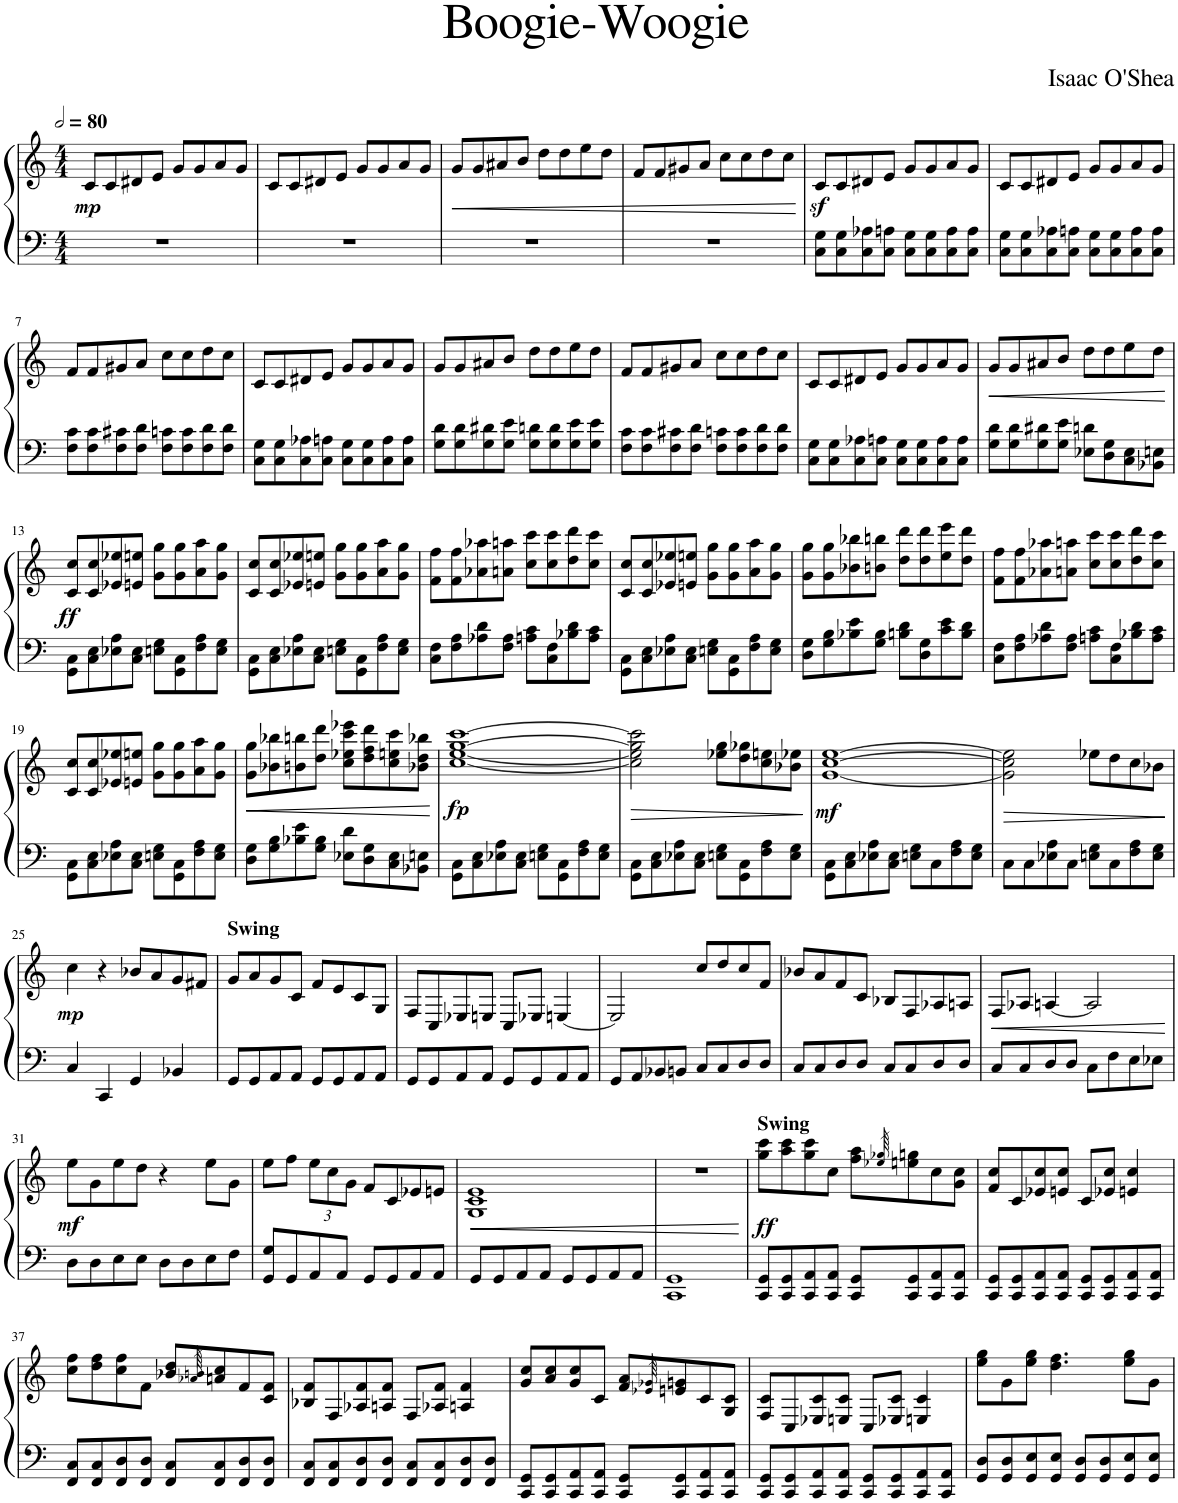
**kern	**kern	**dynam
*part1	*part1	*part1
*staff2	*staff1	*staff1/2
*I"Piano	*	*
*I'Pno.	*	*
*clefF4	*clefG2	*
*k[]	*k[]	*
*M4/4	*M4/4	*
*MM160	*MM160	*
=1	=1	=1
!	!	!LO:DY:b
1r	8c/L	mp
.	8c/	.
.	8d#X/	.
.	8e/J	.
.	8g/L	.
.	8g/	.
.	8a/	.
.	8g/J	.
=2	=2	=2
1r	8c/L	.
.	8c/	.
.	8d#X/	.
.	8e/J	.
.	8g/L	.
.	8g/	.
.	8a/	.
.	8g/J	.
=3	=3	=3
!	!	!LO:HP:b
1r	8g/L	<
.	8g/	.
.	8a#X/	.
.	8b/J	.
.	8dd\L	.
.	8dd\	.
.	8ee\	.
.	8dd\J	.
=4	=4	=4
1r	8f/L	.
.	8f/	.
.	8g#X/	.
.	8a/J	.
.	8cc\L	.
.	8cc\	.
.	8dd\	.
.	8cc\J	.
.	.	[
=5	=5	=5
8C\ 8G\L	8cz</L	.
8C\ 8G\	8c/	.
8C\ 8A-X\	8d#X/	.
8C\ 8An\J	8e/J	.
8C\ 8G\L	8g/L	.
8C\ 8G\	8g/	.
8C\ 8A\	8a/	.
8C\ 8A\J	8g/J	.
=6	=6	=6
8C\ 8G\L	8c/L	.
8C\ 8G\	8c/	.
8C\ 8A-X\	8d#X/	.
8C\ 8An\J	8e/J	.
8C\ 8G\L	8g/L	.
8C\ 8G\	8g/	.
8C\ 8A\	8a/	.
8C\ 8A\J	8g/J	.
!!LO:LB:g=z
=7	=7	=7
8F\ 8c\L	8f/L	.
8F\ 8c\	8f/	.
8F\ 8c#X\	8g#X/	.
8F\ 8d\J	8a/J	.
8F\ 8cn\L	8cc\L	.
8F\ 8c\	8cc\	.
8F\ 8d\	8dd\	.
8F\ 8d\J	8cc\J	.
=8	=8	=8
8C\ 8G\L	8c/L	.
8C\ 8G\	8c/	.
8C\ 8A-X\	8d#X/	.
8C\ 8An\J	8e/J	.
8C\ 8G\L	8g/L	.
8C\ 8G\	8g/	.
8C\ 8A\	8a/	.
8C\ 8A\J	8g/J	.
=9	=9	=9
8G\ 8d\L	8g/L	.
8G\ 8d\	8g/	.
8G\ 8d#X\	8a#X/	.
8G\ 8e\J	8b/J	.
8G\ 8dn\L	8dd\L	.
8G\ 8d\	8dd\	.
8G\ 8e\	8ee\	.
8G\ 8e\J	8dd\J	.
=10	=10	=10
8F\ 8c\L	8f/L	.
8F\ 8c\	8f/	.
8F\ 8c#X\	8g#X/	.
8F\ 8d\J	8a/J	.
8F\ 8cn\L	8cc\L	.
8F\ 8c\	8cc\	.
8F\ 8d\	8dd\	.
8F\ 8d\J	8cc\J	.
=11	=11	=11
8C\ 8G\L	8c/L	.
8C\ 8G\	8c/	.
8C\ 8A-X\	8d#X/	.
8C\ 8An\J	8e/J	.
8C\ 8G\L	8g/L	.
8C\ 8G\	8g/	.
8C\ 8A\	8a/	.
8C\ 8A\J	8g/J	.
=12	=12	=12
!	!	!LO:HP:b
8G\ 8d\L	8g/L	<
8G\ 8d\	8g/	.
8G\ 8d#X\	8a#X/	.
8G\ 8e\J	8b/J	.
8E-X\ 8dn\L	8dd\L	.
8D\ 8G\	8dd\	.
8C\ 8E-\	8ee\	.
8BB-X\ 8En\J	8dd\J	.
.	.	[
!!LO:LB:g=z
=13	=13	=13
!	!	!LO:DY:b
8GG\ 8C\L	8c/ 8cc/L	ff
8C\ 8E\	8c/ 8cc/	.
8E-X\ 8A\	8e-X/ 8ee-X/	.
8C\ 8E-\J	8en/ 8een/J	.
8En\ 8G\L	8g\ 8gg\L	.
8GG\ 8C\	8g\ 8gg\	.
8F\ 8A\	8a\ 8aa\	.
8E\ 8G\J	8g\ 8gg\J	.
=14	=14	=14
8GG\ 8C\L	8c/ 8cc/L	.
8C\ 8E\	8c/ 8cc/	.
8E-X\ 8A\	8e-X/ 8ee-X/	.
8C\ 8E-\J	8en/ 8een/J	.
8En\ 8G\L	8g\ 8gg\L	.
8GG\ 8C\	8g\ 8gg\	.
8F\ 8A\	8a\ 8aa\	.
8E\ 8G\J	8g\ 8gg\J	.
=15	=15	=15
8C\ 8F\L	8f\ 8ff\L	.
8F\ 8A\	8f\ 8ff\	.
8A-X\ 8d\	8a-X\ 8aa-X\	.
8F\ 8A-\J	8an\ 8aan\J	.
8An\ 8c\L	8cc\ 8ccc\L	.
8C\ 8F\	8cc\ 8ccc\	.
8B-X\ 8d\	8dd\ 8ddd\	.
8A\ 8c\J	8cc\ 8ccc\J	.
=16	=16	=16
8GG\ 8C\L	8c/ 8cc/L	.
8C\ 8E\	8c/ 8cc/	.
8E-X\ 8A\	8e-X/ 8ee-X/	.
8C\ 8E-\J	8en/ 8een/J	.
8En\ 8G\L	8g\ 8gg\L	.
8GG\ 8C\	8g\ 8gg\	.
8F\ 8A\	8a\ 8aa\	.
8E\ 8G\J	8g\ 8gg\J	.
=17	=17	=17
8D\ 8G\L	8g\ 8gg\L	.
8G\ 8B\	8g\ 8gg\	.
8B-X\ 8e\	8b-X\ 8bb-X\	.
8G\ 8B-\J	8bn\ 8bbn\J	.
8Bn\ 8d\L	8dd\ 8ddd\L	.
8D\ 8G\	8dd\ 8ddd\	.
8c\ 8e\	8ee\ 8eee\	.
8B\ 8d\J	8dd\ 8ddd\J	.
=18	=18	=18
8C\ 8F\L	8f\ 8ff\L	.
8F\ 8A\	8f\ 8ff\	.
8A-X\ 8d\	8a-X\ 8aa-X\	.
8F\ 8A-\J	8an\ 8aan\J	.
8An\ 8c\L	8cc\ 8ccc\L	.
8C\ 8F\	8cc\ 8ccc\	.
8B-X\ 8d\	8dd\ 8ddd\	.
8A\ 8c\J	8cc\ 8ccc\J	.
!!LO:LB:g=z
=19	=19	=19
8GG\ 8C\L	8c/ 8cc/L	.
8C\ 8E\	8c/ 8cc/	.
8E-X\ 8A\	8e-X/ 8ee-X/	.
8C\ 8E-\J	8en/ 8een/J	.
8En\ 8G\L	8g\ 8gg\L	.
8GG\ 8C\	8g\ 8gg\	.
8F\ 8A\	8a\ 8aa\	.
8E\ 8G\J	8g\ 8gg\J	.
=20	=20	=20
!	!	!LO:HP:b
8D\ 8G\L	8g\ 8gg\L	<
8G\ 8B\	8b-X\ 8bb-X\	.
8B-X\ 8e\	8bn\ 8bbn\	.
8G\ 8B-\J	8dd\ 8ddd\J	.
8E-X\ 8d\L	8cc\ 8ee-X\ 8ccc\ 8eee-X\L	.
8D\ 8G\	8dd\ 8ff\ 8ddd\	.
8C\ 8E-\	8cc\ 8een\ 8ccc\	.
8BB-X\ 8En\J	8b-X\ 8dd\ 8bb-X\J	.
.	.	[
=21	=21	=21
!	!	!LO:DY:b
8GG\ 8C\L	[1cc [1ee [1gg [1ccc	fp
8C\ 8E\	.	.
8E-X\ 8A\	.	.
8C\ 8E-\J	.	.
8En\ 8G\L	.	.
8GG\ 8C\	.	.
8F\ 8A\	.	.
8E\ 8G\J	.	.
=22	=22	=22
!	!	!LO:HP:b
8GG\ 8C\L	2cc\] 2ee\] 2gg\] 2ccc\]	>
8C\ 8E\	.	.
8E-X\ 8A\	.	.
8C\ 8E-\J	.	.
8En\ 8G\L	8ee-X\ 8gg\L	.
8GG\ 8C\	8dd\ 8gg-X\	.
8F\ 8A\	8cc\ 8een\	.
8E\ 8G\J	8b-X\ 8ee-X\J	.
.	.	]
=23	=23	=23
!	!	!LO:DY:b
8GG\ 8C\L	[1g [1cc [1ee	mf
8C\ 8E\	.	.
8E-X\ 8A\	.	.
8C\ 8E-\J	.	.
8En\ 8G\L	.	.
8C\	.	.
8F\ 8A\	.	.
8E\ 8G\J	.	.
=24	=24	=24
!	!	!LO:HP:b
8C\L	2g\] 2cc\] 2ee\]	>
8C\	.	.
8E-X\ 8A\	.	.
8C\J	.	.
8En\ 8G\L	8ee-X\L	.
8C\	8dd\	.
8F\ 8A\	8cc\	.
8E\ 8G\J	8b-X\J	.
.	.	]
!!LO:LB:g=z
=25	=25	=25
!	!	!LO:DY:b
4C/	4cc\	mp
4CC/	4r	.
4GG/	8b-X/L	.
.	8a/	.
4BB-X/	8g/	.
.	8f#X/J	.
=26	=26	=26
!	!LO:TX:a:B:t=Swing	!
8GG/L	8g/L	.
8GG/	8a/	.
8AA/	8g/	.
8AA/J	8c/J	.
8GG/L	8f/L	.
8GG/	8e/	.
8AA/	8c/	.
8AA/J	8G/J	.
=27	=27	=27
8GG/L	8F/L	.
8GG/	8C/	.
8AA/	8E-X/	.
8AA/J	8En/J	.
8GG/L	8C/L	.
8GG/	8E-X/J	.
8AA/	[4En/	.
8AA/J	.	.
=28	=28	=28
8GG/L	2E/]	.
8AA/	.	.
8BB-X/	.	.
8BBn/J	.	.
8C/L	8cc/L	.
8C/	8dd/	.
8D/	8cc/	.
8D/J	8f/J	.
=29	=29	=29
8C/L	8b-X/L	.
8C/	8a/	.
8D/	8f/	.
8D/J	8c/J	.
8C/L	8B-X/L	.
8C/	8F/	.
8D/	8A-X/	.
8D/J	8An/J	.
=30	=30	=30
!	!	!LO:HP:b
8C/L	8F/L	<
8C/	8A-X/J	.
8D/	[4An/	.
8D/J	.	.
8C\L	2A/]	.
8F\	.	.
8E\	.	.
8E-X\J	.	.
.	.	[
!!LO:LB:g=z
=31	=31	=31
!	!	!LO:DY:b
8D\L	8ee\L	mf
8D\	8g\	.
8E\	8ee\	.
8E\J	8dd\J	.
8D\L	4r	.
8D\	.	.
8E\	8ee\L	.
8F\J	8g\J	.
=32	=32	=32
8GG/ 8G/L	8ee\L	.
8GG/	8ff\J	.
*	*Xbrackettup	*
8AA/	12ee\L	.
.	12cc\	.
8AA/J	.	.
.	12g\J	.
8GG/L	8f/L	.
8GG/	8c/	.
8AA/	8e-X/	.
8AA/J	8en/J	.
=33	=33	=33
!	!	!LO:HP:b
8GG/L	1G 1c 1e	<
8GG/	.	.
8AA/	.	.
8AA/J	.	.
8GG/L	.	.
8GG/	.	.
8AA/	.	.
8AA/J	.	.
=34	=34	=34
1CC 1GG	1r	.
.	.	[
=35	=35	=35
!	!LO:TX:a:B:t=Swing	!
!	!	!LO:DY:b
8CC/ 8GG/L	8gg\ 8ccc\L	ff
8CC/ 8GG/	8aa\ 8ccc\	.
8CC/ 8AA/	8gg\ 8ccc\	.
8CC/ 8AA/J	8cc\J	.
8CC/ 8GG/L	8ff\ 8aa\L	.
.	64qee-X/ 64qgg-X/	.
8CC/ 8GG/	8een\ 8ggn\	.
8CC/ 8AA/	8cc\	.
8CC/ 8AA/J	8g\ 8cc\J	.
=36	=36	=36
8CC/ 8GG/L	8f/ 8cc/L	.
8CC/ 8GG/	8c/	.
8CC/ 8AA/	8e-X/ 8cc/	.
8CC/ 8AA/J	8en/ 8cc/J	.
8CC/ 8GG/L	8c/L	.
8CC/ 8GG/	8e-X/ 8cc/J	.
8CC/ 8AA/	4en/ 4cc/	.
8CC/ 8AA/J	.	.
!!LO:LB:g=z
=37	=37	=37
8FF/ 8C/L	8cc\ 8ff\L	.
8FF/ 8C/	8dd\ 8ff\	.
8FF/ 8D/	8cc\ 8ff\	.
8FF/ 8D/J	8f\J	.
8FF/ 8C/L	8b-X/ 8dd/L	.
.	64qa-X/ 64qbn/	.
8FF/ 8C/	8an/ 8cc/	.
8FF/ 8D/	8f/	.
8FF/ 8D/J	8c/ 8f/J	.
=38	=38	=38
8FF/ 8C/L	8B-X/ 8f/L	.
8FF/ 8C/	8F/	.
8FF/ 8D/	8A-X/ 8f/	.
8FF/ 8D/J	8An/ 8f/J	.
8FF/ 8C/L	8F/L	.
8FF/ 8C/	8A-X/ 8f/J	.
8FF/ 8D/	4An/ 4f/	.
8FF/ 8D/J	.	.
=39	=39	=39
8CC/ 8GG/L	8g/ 8cc/L	.
8CC/ 8GG/	8a/ 8cc/	.
8CC/ 8AA/	8g/ 8cc/	.
8CC/ 8AA/J	8c/J	.
8CC/ 8GG/L	8f/ 8a/L	.
.	64qe-X/ 64qg-X/	.
8CC/ 8GG/	8en/ 8gn/	.
8CC/ 8AA/	8c/	.
8CC/ 8AA/J	8G/ 8c/J	.
=40	=40	=40
8CC/ 8GG/L	8F/ 8c/L	.
8CC/ 8GG/	8C/	.
8CC/ 8AA/	8E-X/ 8c/	.
8CC/ 8AA/J	8En/ 8c/J	.
8CC/ 8GG/L	8C/L	.
8CC/ 8GG/	8E-X/ 8c/J	.
8CC/ 8AA/	4En/ 4c/	.
8CC/ 8AA/J	.	.
=41	=41	=41
8GG/ 8D/L	8ee\ 8gg\L	.
8GG/ 8D/	8g\	.
8GG/ 8E/	8ee\ 8gg\J	.
8GG/ 8E/J	4.dd\ 4.ff\	.
8GG/ 8D/L	.	.
8GG/ 8D/	.	.
8GG/ 8E/	8ee\ 8gg\L	.
8GG/ 8E/J	8g\J	.
=	=	=
*-	*-	*-
